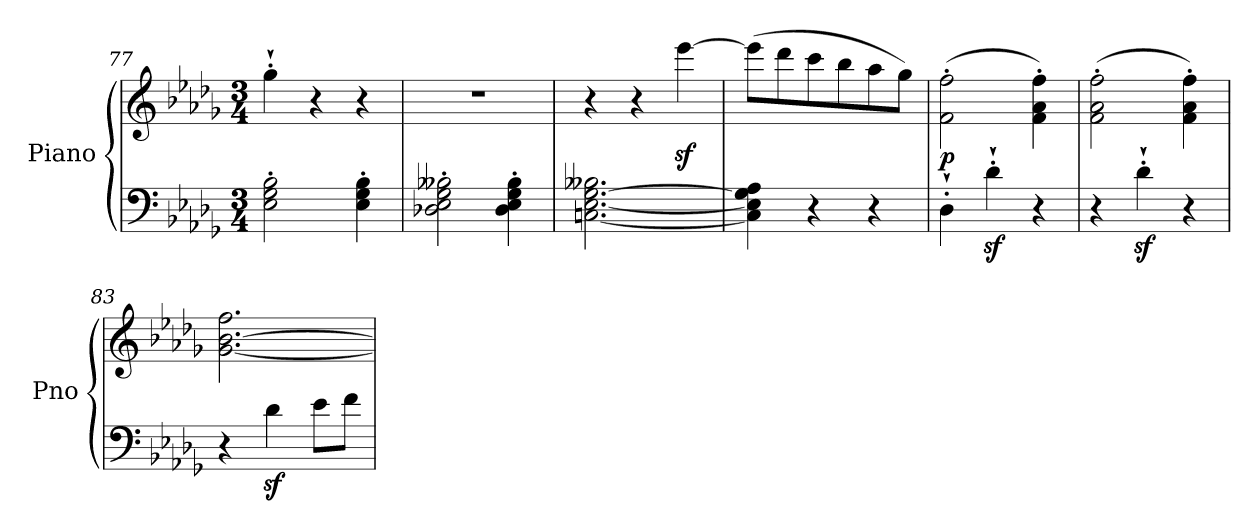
**kern	**kern	**dynam
*part1	*part1	*part1
*staff2	*staff1	*staff1/2
*I"Piano	*	*
*I'Pno	*	*
!!LO:LB:g=z
*clefF4	*clefG2	*
*k[b-e-a-d-g-]	*k[b-e-a-d-g-]	*
*D-:	*D-:	*
*M3/4	*M3/4	*
=77	=77	=77
2E-\' 2G-\' 2B-\'	4gg-`'\	.
.	4r	.
4E-\' 4G-\' 4B-\'	4r	.
=78	=78	=78
2D-X\' 2E-\' 2G-\' 2B--X\'	2.r	.
4D-\' 4E-\' 4G-\' 4B--\'	.	.
=79	=79	=79
[2.Cn\ [2.E-\ [2.G-\ 2.B--X\	4r	.
.	4r	.
.	[4eee-z<\	.
=80	=80	=80
4C\] 4E-\] 4G-\] 4A-\	(8eee-\L]	.
.	8ddd-\	.
4r	8ccc\	.
.	8bb-\	.
4r	8aa-\	.
.	8gg-\J)	.
=81	=81	=81
!	!	!LO:DY:b
4D-`'\	(2f\' 2ff\'	p
4d-z<`'\	.	.
4r	4f\' 4a-\' 4ff\')	.
=82	=82	=82
4r	(2f\' 2a-\' 2ff\'	.
4d-z<`'\	.	.
4r	4f\' 4a-\' 4ff\')	.
=83	=83	=83
4r	[2.g-\ [2.b-\ 2.ff\	.
4d-z<\	.	.
8e-\L	.	.
8f\J	.	.
=	=	=
*-	*-	*-
